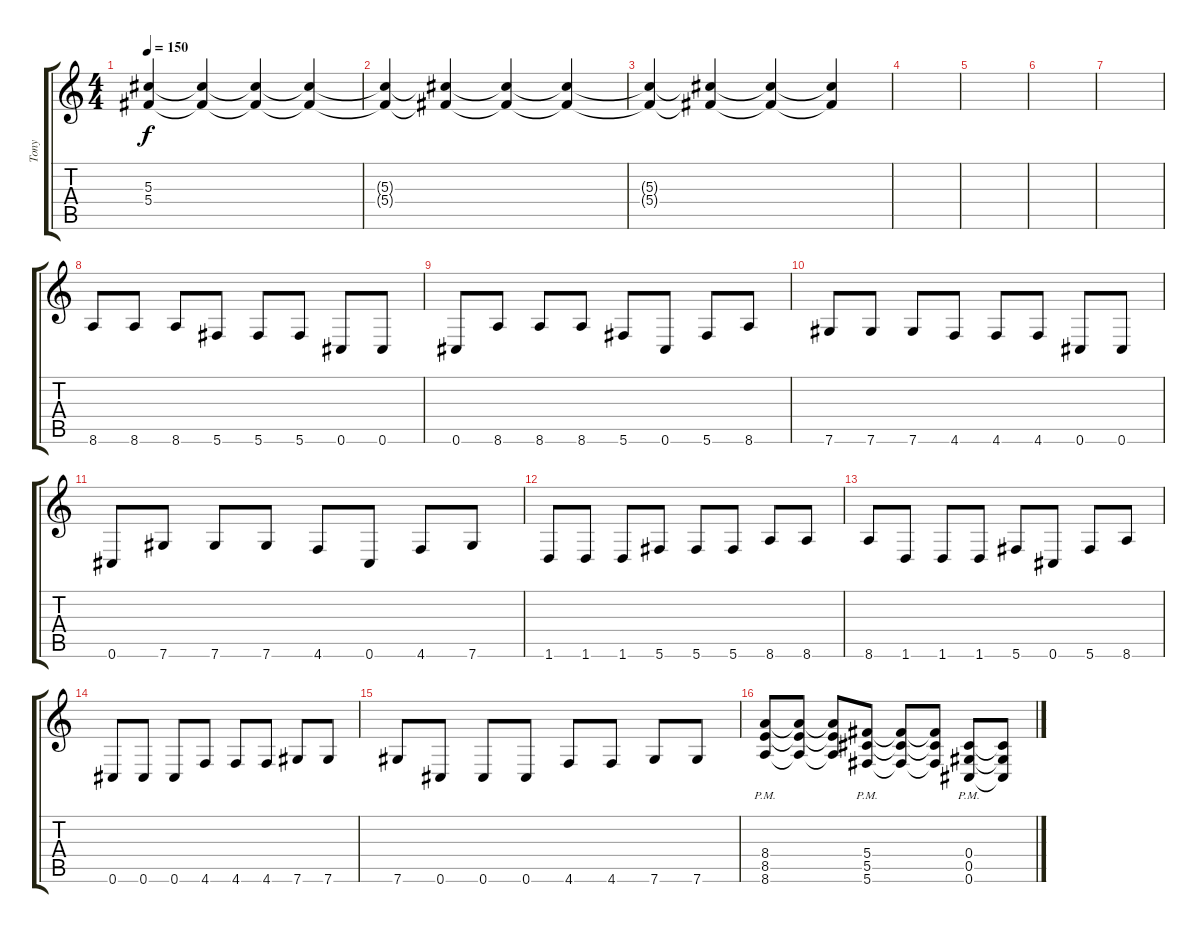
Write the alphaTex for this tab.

\track ("Tony" "Tony") {instrument distortionguitar}
\staff {score tabs}
\tuning (Db4 C4 Ab3 Db3 Ab2 Db2) {hide}
\ts (4 4)
\tempo 150
\clef g2
\ks c
(5.3{t} 5.4{t}).4{dy f} (5.3{t} 5.4{t}).4 (5.3{t} 5.4{t}).4 (5.3{t} 5.4{t}).4 |
(5.3{t} 5.4{t}).4 (5.3{t} 5.4{t}).4 (5.3{t} 5.4{t}).4 (5.3{t} 5.4{t}).4 |
(5.3{t} 5.4{t}).4 (5.3{t} 5.4{t}).4 (5.3{t} 5.4{t}).4 (5.3{t} 5.4{t}).4 |
|
|
|
|
8.6.8 8.6.8 8.6.8 5.6.8 5.6.8 5.6.8 0.6.8 0.6.8 |
0.6.8 8.6.8 8.6.8 8.6.8 5.6.8 0.6.8 5.6.8 8.6.8 |
7.6.8 7.6.8 7.6.8 4.6.8 4.6.8 4.6.8 0.6.8 0.6.8 |
0.6.8 7.6.8 7.6.8 7.6.8 4.6.8 0.6.8 4.6.8 7.6.8 |
1.6.8 1.6.8 1.6.8 5.6.8 5.6.8 5.6.8 8.6.8 8.6.8 |
8.6.8 1.6.8 1.6.8 1.6.8 5.6.8 0.6.8 5.6.8 8.6.8 |
0.6.8 0.6.8 0.6.8 4.6.8 4.6.8 4.6.8 7.6.8 7.6.8 |
7.6.8 0.6.8 0.6.8 0.6.8 4.6.8 4.6.8 7.6.8 7.6.8 |
(8.4{pm} 8.5{pm} 8.6{pm}).8 (8.4{t} 8.5{t} 8.6{t}).8 (8.4{t} 8.5{t} 8.6{t}).8 (5.4{pm} 5.5{pm} 5.6{pm}).8 (5.4{t} 5.5{t} 5.6{t}).8 (5.4{t} 5.5{t} 5.6{t}).8 (0.4{pm} 0.5{pm} 0.6{pm}).8 (0.4{t} 0.5{t} 0.6{t}).8
